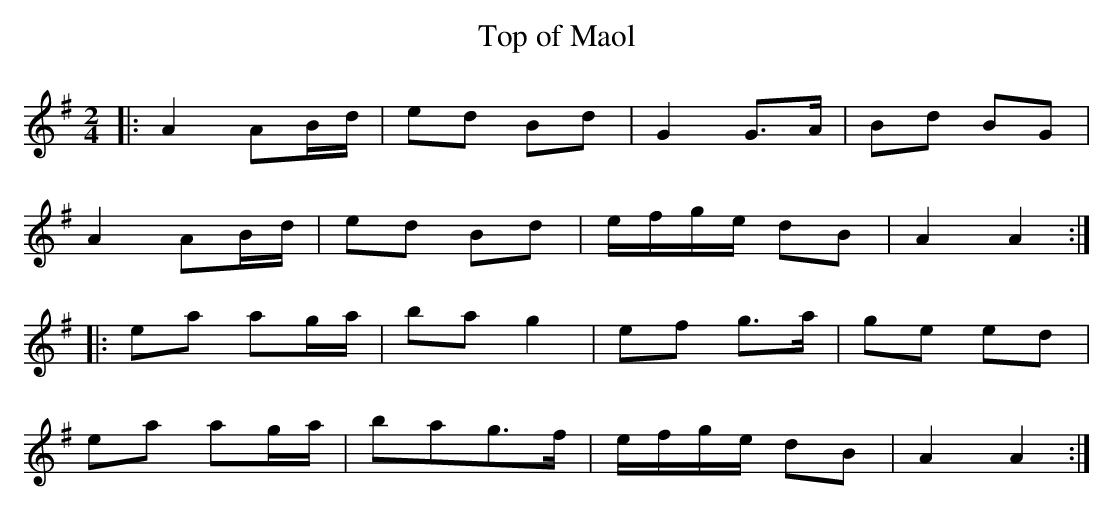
X:1
T:Top of Maol
M:2/4
L:1/8
K:G
|:A2 AB/d/|ed Bd|G2 G>A|Bd BG|
A2 AB/d/|ed Bd|e/f/g/e/ dB|A2 A2:|
|:ea ag/a/|ba g2|ef g>a|ge ed|
ea ag/a/|bag>f|e/f/g/e/ dB|A2A2:|]
